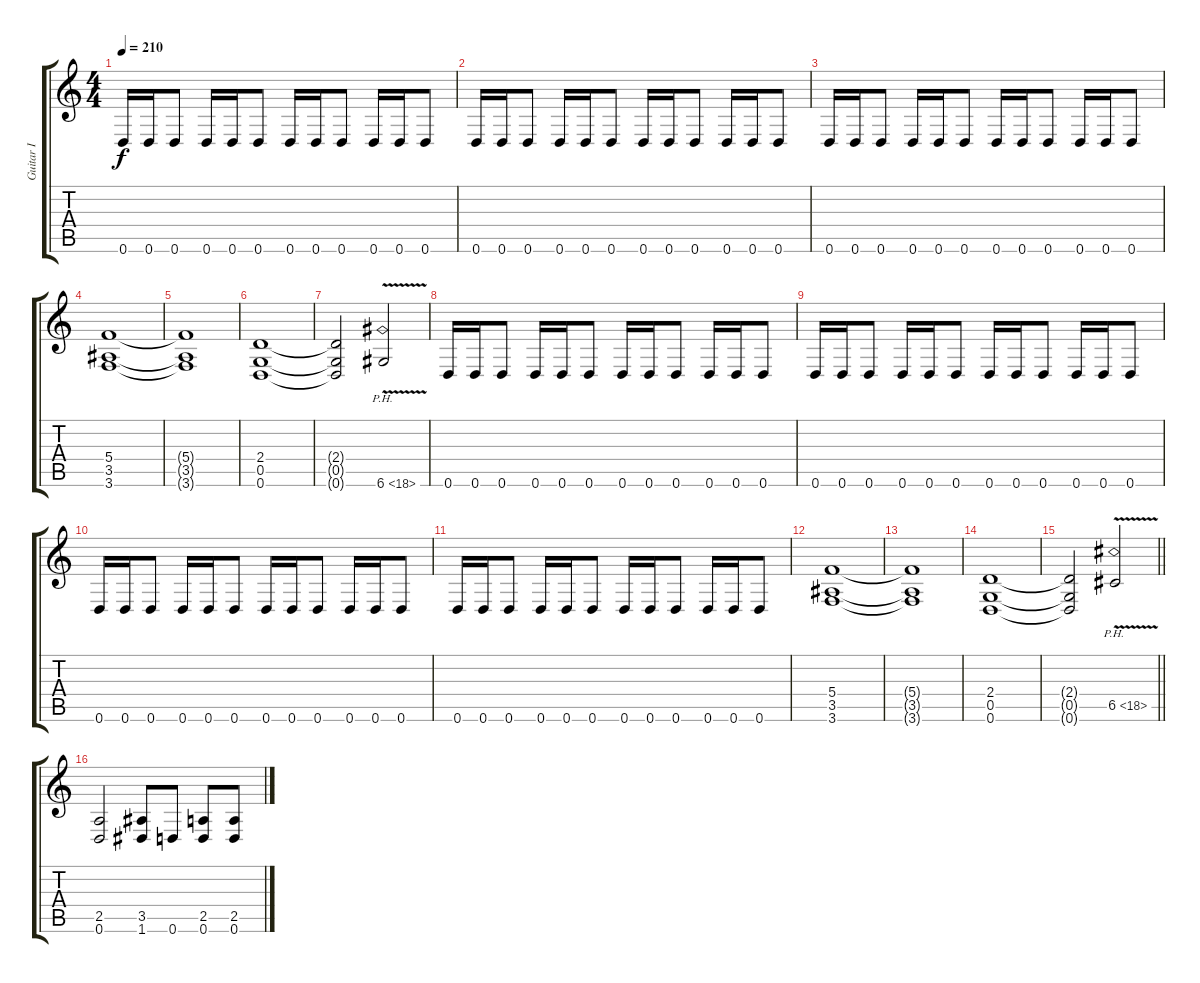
\track ("Guitar I" "Guitar I") {instrument distortionguitar}
\staff {score tabs}
\tuning (D4 A3 F3 C3 G2 D2) {hide}
\ts (4 4)
\tempo 210
\clef g2
\ks c
0.6.16{dy f} 0.6.16 0.6.8 0.6.16 0.6.16 0.6.8 0.6.16 0.6.16 0.6.8 0.6.16 0.6.16 0.6.8 |
0.6.16 0.6.16 0.6.8 0.6.16 0.6.16 0.6.8 0.6.16 0.6.16 0.6.8 0.6.16 0.6.16 0.6.8 |
0.6.16 0.6.16 0.6.8 0.6.16 0.6.16 0.6.8 0.6.16 0.6.16 0.6.8 0.6.16 0.6.16 0.6.8 |
(5.4 3.5 3.6).1 |
(5.4{t} 3.5{t} 3.6{t}).1 |
(2.4 0.5 0.6).1 |
(2.4{t} 0.5{t} 0.6{t}).2 6.6{ph 12 v}.2 |
0.6.16 0.6.16 0.6.8 0.6.16 0.6.16 0.6.8 0.6.16 0.6.16 0.6.8 0.6.16 0.6.16 0.6.8 |
0.6.16 0.6.16 0.6.8 0.6.16 0.6.16 0.6.8 0.6.16 0.6.16 0.6.8 0.6.16 0.6.16 0.6.8 |
0.6.16 0.6.16 0.6.8 0.6.16 0.6.16 0.6.8 0.6.16 0.6.16 0.6.8 0.6.16 0.6.16 0.6.8 |
0.6.16 0.6.16 0.6.8 0.6.16 0.6.16 0.6.8 0.6.16 0.6.16 0.6.8 0.6.16 0.6.16 0.6.8 |
(5.4 3.5 3.6).1 |
(5.4{t} 3.5{t} 3.6{t}).1 |
(2.4 0.5 0.6).1 |
\barLineRight lightlight
(2.4{t} 0.5{t} 0.6{t}).2 6.5{ph 12 v}.2 |
\section ("" "")
(2.5 0.6).2 (3.5 1.6).8 0.6.8 (2.5 0.6).8 (2.5 0.6).8
